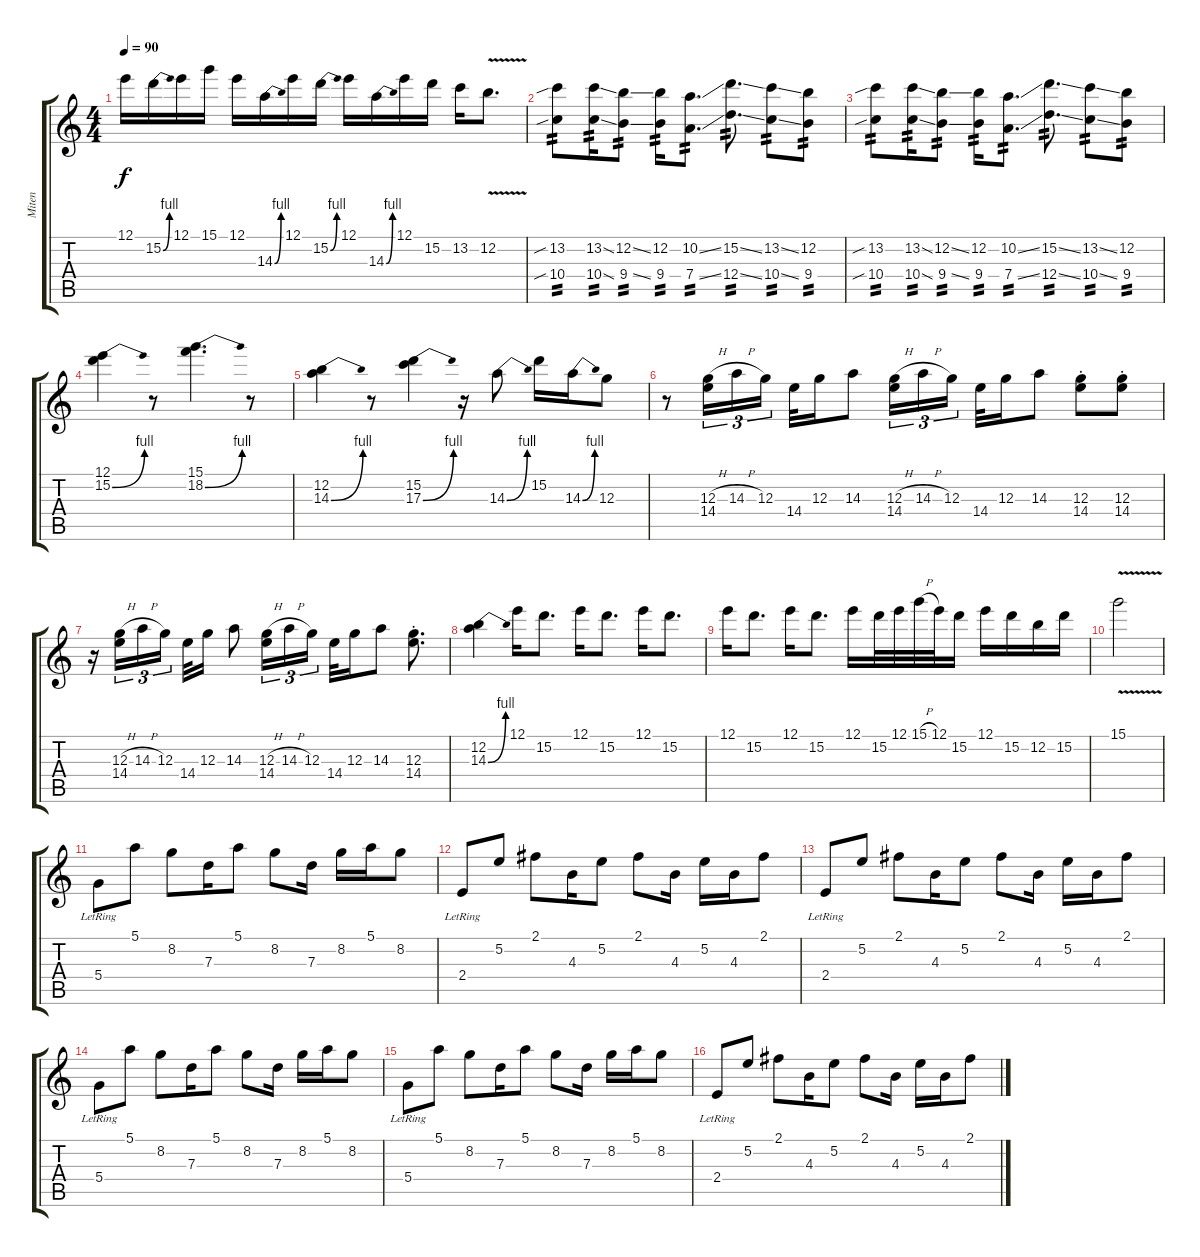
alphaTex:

\track ("Miten" "Miten") {instrument distortionguitar}
\staff {score tabs}
\tuning (E4 B3 G3 D3 A2 E2) {hide}
\ts (4 4)
\tempo 90
\clef g2
\ks c
12.1.16{dy f} 15.2{be (bend 0 0 60 4)}.16 12.1.16 15.1.16 12.1.16 14.3{be (bend 0 0 60 4)}.16 12.1.16 15.2{be (bend 0 0 60 4)}.16 12.1.16 14.3{be (bend 0 0 60 4)}.16 12.1.16 15.2.16 13.2.16 12.2{v}.8{d} |
(13.2{sib} 10.4{sib}).8{tp 2} (13.2{ss} 10.4{ss}).16{tp 2} (12.2{ss} 9.4{ss}).8{tp 2} (12.2 9.4).16{tp 2} (10.2{ss} 7.4{ss}).8{d tp 2} (15.2{ss} 12.4{ss}).8{d tp 2} (13.2{ss} 10.4{ss}).8{tp 2} (12.2 9.4).8{tp 2} |
(13.2{sib} 10.4{sib}).8{tp 2} (13.2{ss} 10.4{ss}).16{tp 2} (12.2{ss} 9.4{ss}).8{tp 2} (12.2 9.4).16{tp 2} (10.2{ss} 7.4{ss}).8{d tp 2} (15.2{ss} 12.4{ss}).8{d tp 2} (13.2{ss} 10.4{ss}).8{tp 2} (12.2 9.4).8{tp 2} |
(12.1 15.2{be (bend 0 0 60 4)}).4 r.8 (15.1 18.2{be (bend 0 0 60 4)}).4{d} r.8 |
(12.2 14.3{be (bend 0 0 60 4)}).4 r.8 (15.2 17.3{be (bend 0 0 60 4)}).4 r.16 14.3{be (bend 0 0 60 4)}.8 15.2.16 14.3{be (bend 0 0 60 4)}.16 12.3.8 |
r.8 (12.3{h} 14.4).16{tu (3 2)} 14.3{h}.16{tu (3 2)} 12.3.16{tu (3 2)} 14.4.32 12.3.16 14.3.8 (12.3{h} 14.4).16{tu (3 2)} 14.3{h}.16{tu (3 2)} 12.3.16{tu (3 2) beam splitsecondary} 14.4.32 12.3.16 14.3.8 (12.3{st} 14.4{st}).8 (12.3{st} 14.4{st}).8 |
r.16 (12.3{h} 14.4).16{tu (3 2)} 14.3{h}.16{tu (3 2)} 12.3.16{tu (3 2) beam splitsecondary} 14.4.32 12.3.16 14.3.8 (12.3{h} 14.4).16{tu (3 2)} 14.3{h}.16{tu (3 2)} 12.3.16{tu (3 2)} 14.4.32 12.3.16 14.3.8 (12.3{st} 14.4{st}).8{d} |
(12.2 14.3{be (bend 0 0 60 4)}).4 12.1.16 15.2.8{d} 12.1.16 15.2.8{d} 12.1.16 15.2.8{d} |
12.1.16 15.2.8{d} 12.1.16 15.2.8{d} 12.1.16 15.2.32 12.1.32 15.1{h}.32 12.1.32 15.2.16 12.1.16 15.2.16 12.2.16 15.2.16 |
15.1{v}.2 |
5.4{lr}.8{volume 10 instrument distortionguitar} 5.1.8 8.2.8 7.3.16 5.1.8 8.2.8 7.3.16 8.2.16 5.1.16 8.2.8 |
2.4{lr}.8 5.2.8 2.1.8 4.3.16 5.2.8 2.1.8 4.3.16 5.2.16 4.3.16 2.1.8 |
2.4{lr}.8 5.2.8 2.1.8 4.3.16 5.2.8 2.1.8 4.3.16 5.2.16 4.3.16 2.1.8 |
5.4{lr}.8 5.1.8 8.2.8 7.3.16 5.1.8 8.2.8 7.3.16 8.2.16 5.1.16 8.2.8 |
5.4{lr}.8 5.1.8 8.2.8 7.3.16 5.1.8 8.2.8 7.3.16 8.2.16 5.1.16 8.2.8 |
2.4{lr}.8 5.2.8 2.1.8 4.3.16 5.2.8 2.1.8 4.3.16 5.2.16 4.3.16 2.1.8
